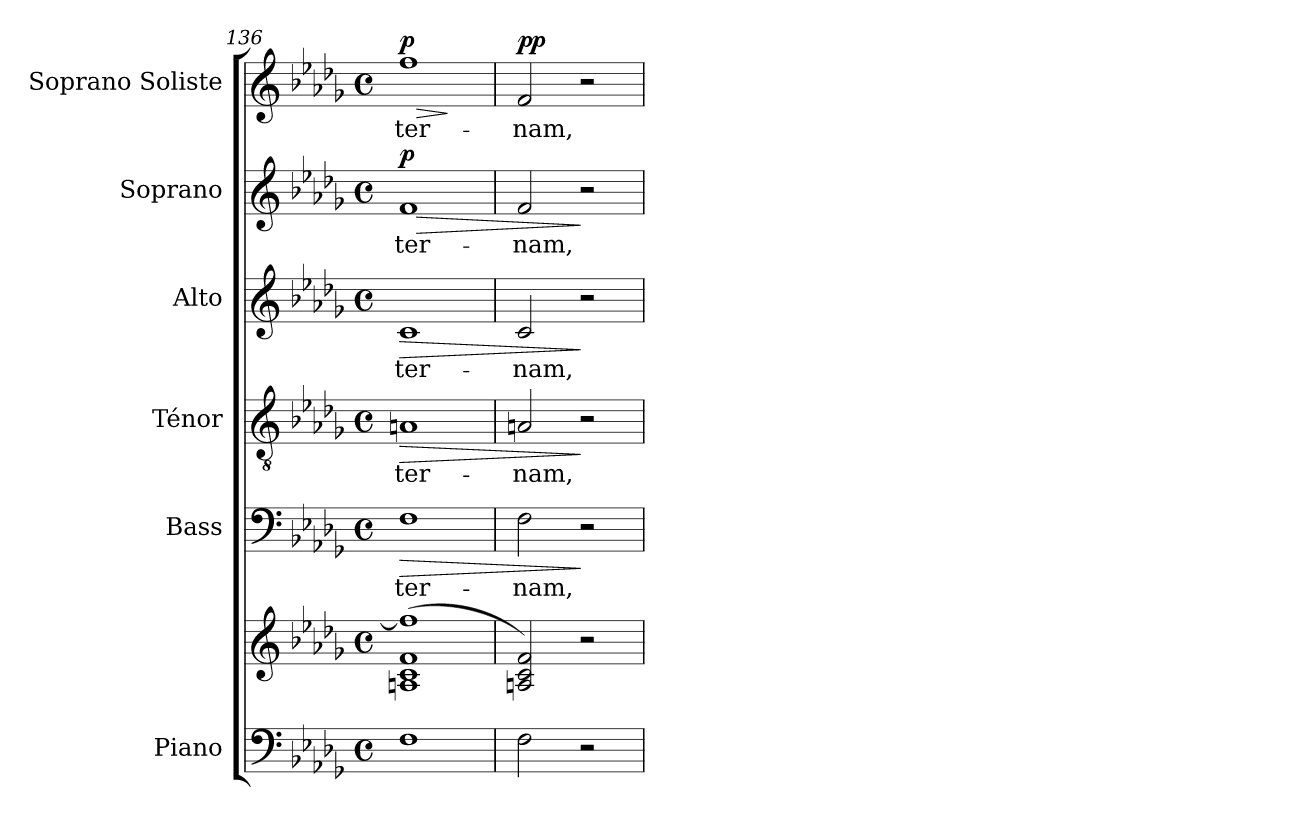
**kern	**kern	**kern	**text	**dynam	**kern	**text	**dynam	**kern	**text	**dynam	**kern	**text	**dynam	**kern	**text	**dynam
*part6	*part6	*part5	*part5	*part5	*part4	*part4	*part4	*part3	*part3	*part3	*part2	*part2	*part2	*part1	*part1	*part1
*staff7	*staff6	*staff5	*staff5	*staff5	*staff4	*staff4	*staff4	*staff3	*staff3	*staff3	*staff2	*staff2	*staff2	*staff1	*staff1	*staff1
*I"Piano	*	*I"Bass	*	*	*I"Ténor	*	*	*I"Alto	*	*	*I"Soprano	*	*	*I"Soprano Soliste	*	*
*I'Pno.	*	*I'B.	*	*	*I'T.	*	*	*I'A.	*	*	*I'S.	*	*	*	*	*
*clefF4	*clefG2	*clefF4	*	*	*clefGv2	*	*	*clefG2	*	*	*clefG2	*	*	*clefG2	*	*
*k[b-e-a-d-g-]	*k[b-e-a-d-g-]	*k[b-e-a-d-g-]	*	*	*k[b-e-a-d-g-]	*	*	*k[b-e-a-d-g-]	*	*	*k[b-e-a-d-g-]	*	*	*k[b-e-a-d-g-]	*	*
*M4/4	*M4/4	*M4/4	*	*	*M4/4	*	*	*M4/4	*	*	*M4/4	*	*	*M4/4	*	*
*met(c)	*met(c)	*met(c)	*	*	*met(c)	*	*	*met(c)	*	*	*met(c)	*	*	*met(c)	*	*
=136	=136	=136	=136	=136	=136	=136	=136	=136	=136	=136	=136	=136	=136	=136	=136	=136
*^	*^	*	*	*	*	*	*	*	*	*	*	*	*	*	*	*
!	!	!	!	!	!	!LO:HP:b	!	!	!LO:HP:b	!	!	!LO:HP:b	!	!	!LO:HP:b	!	!	!LO:HP:b
!	!	!	!	!	!	!	!	!	!	!	!	!	!	!	!LO:DY:n=1:a	!	!	!LO:DY:n=1:a
1ryy	1F	(1ff]	1An 1c 1f	1F	-ter-	>	1An	-ter-	>	1c	-ter-	>	1f	-ter-	> p	1ff	-ter-	> p
*v	*v	*	*	*	*	*	*	*	*	*	*	*	*	*	*	*	*	*
*	*v	*v	*	*	*	*	*	*	*	*	*	*	*	*	*	*	*
.	.	.	.	.	.	.	.	.	.	.	.	.	.	.	.	]
=137	=137	=137	=137	=137	=137	=137	=137	=137	=137	=137	=137	=137	=137	=137	=137	=137
!	!	!	!	!	!	!	!	!	!	!	!	!	!	!	!	!LO:DY:a
2F\	2An/ 2c/ 2f/)	2F\	-nam,-	.	2An/	-nam,	.	2c/	-nam,	.	2f/	-nam,	.	2f/	-nam,	pp
2r	2r	2r	.	]	2r	.	]	2r	.	]	2r	.	]	2r	.	.
=	=	=	=	=	=	=	=	=	=	=	=	=	=	=	=	=
*-	*-	*-	*-	*-	*-	*-	*-	*-	*-	*-	*-	*-	*-	*-	*-	*-
